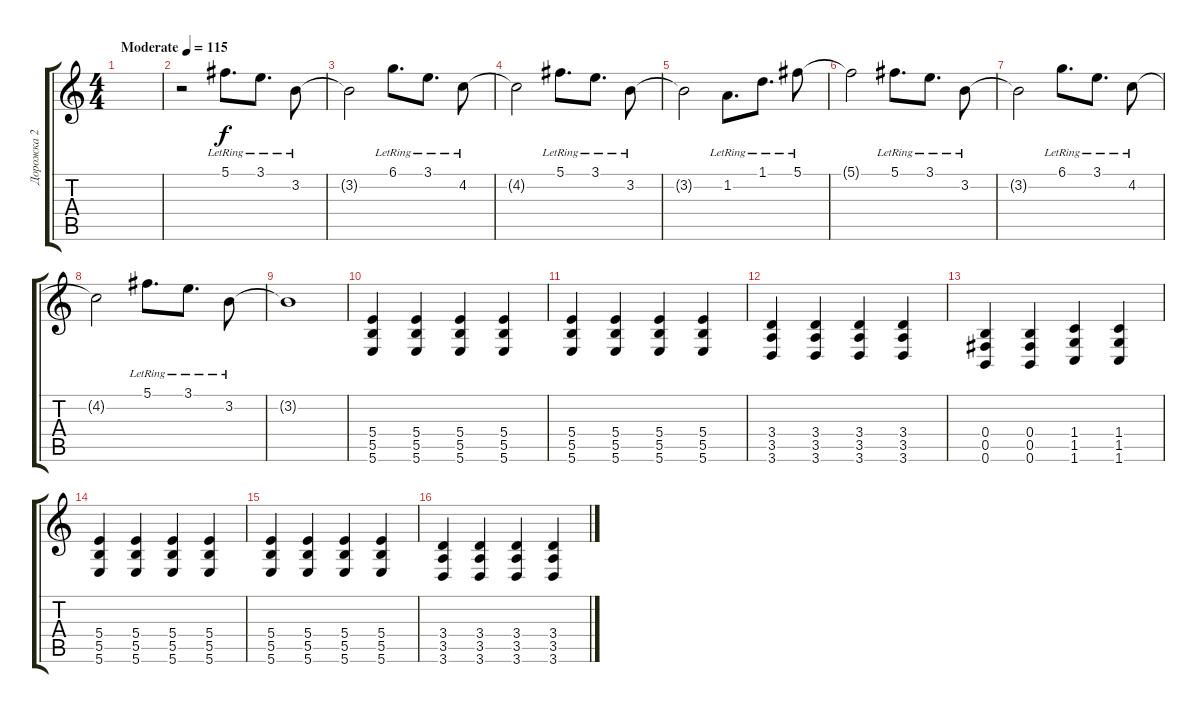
\track ("Дорожка 2" "Дорожка 2") {instrument electricguitarclean}
\staff {score tabs}
\tuning (Db4 Ab3 E3 B2 Gb2 B1) {hide}
\ts (4 4)
\tempo (115 "Moderate")
\clef g2
\ks c
|
r.2 5.1{lr}.8{d} 3.1{lr}.8{d} 3.2{lr}.8 |
3.2{t}.2 6.1{lr}.8{d} 3.1{lr}.8{d} 4.2{lr}.8 |
4.2{t}.2 5.1{lr}.8{d} 3.1{lr}.8{d} 3.2{lr}.8 |
3.2{t}.2 1.2{lr}.8{d} 1.1{lr}.8{d} 5.1{lr}.8 |
5.1{t}.2 5.1{lr}.8{d} 3.1{lr}.8{d} 3.2{lr}.8 |
3.2{t}.2 6.1{lr}.8{d} 3.1{lr}.8{d} 4.2{lr}.8 |
4.2{t}.2 5.1{lr}.8{d} 3.1{lr}.8{d} 3.2{lr}.8 |
3.2{t}.1 |
(5.4 5.5 5.6).4{balance 0} (5.4 5.5 5.6).4 (5.4 5.5 5.6).4 (5.4 5.5 5.6).4 |
(5.4 5.5 5.6).4 (5.4 5.5 5.6).4 (5.4 5.5 5.6).4 (5.4 5.5 5.6).4 |
(3.4 3.5 3.6).4 (3.4 3.5 3.6).4 (3.4 3.5 3.6).4 (3.4 3.5 3.6).4 |
(0.4 0.5 0.6).4 (0.4 0.5 0.6).4 (1.4 1.5 1.6).4 (1.4 1.5 1.6).4 |
(5.4 5.5 5.6).4{balance 8} (5.4 5.5 5.6).4 (5.4 5.5 5.6).4 (5.4 5.5 5.6).4 |
(5.4 5.5 5.6).4 (5.4 5.5 5.6).4 (5.4 5.5 5.6).4 (5.4 5.5 5.6).4 |
(3.4 3.5 3.6).4 (3.4 3.5 3.6).4 (3.4 3.5 3.6).4 (3.4 3.5 3.6).4
